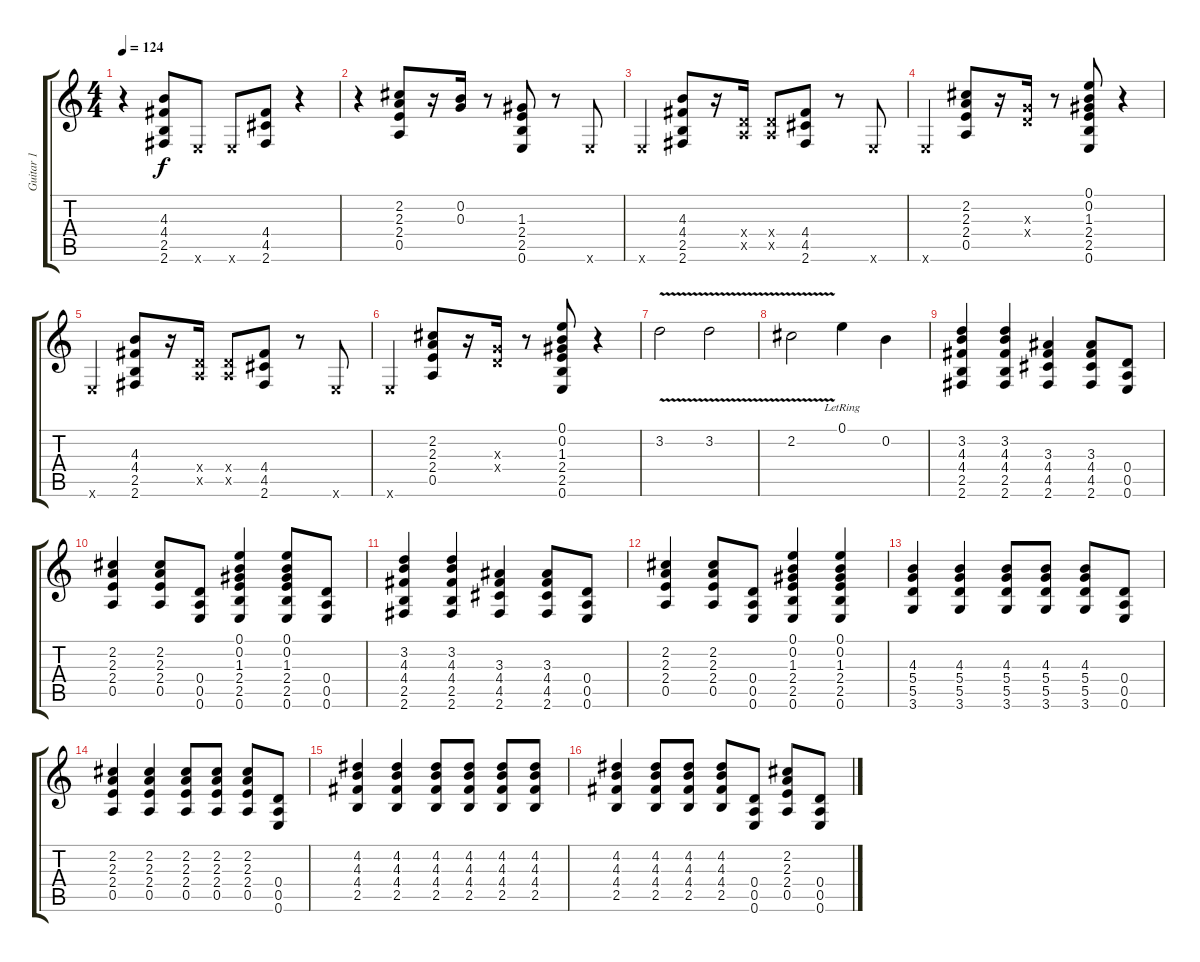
\track ("Guitar 1" "Guitar 1") {instrument distortionguitar}
\staff {score tabs}
\tuning (E4 B3 G3 D3 A2 E2) {hide}
\ts (4 4)
\tempo 124
\clef g2
\ks c
r.4{dy f} (4.3 4.4 2.5 2.6).8 0.6{x}.8 0.6{x}.8 (4.4 4.5 2.6).8 r.4 |
r.4 (2.2 2.3 2.4 0.5).8 r.16 (0.2 0.3).16 r.8 (1.3 2.4 2.5 0.6).8 r.8 0.6{x}.8 |
0.6{x}.4 (4.3 4.4 2.5 2.6).8 r.16 (0.4{x} 0.5{x}).16 (0.4{x} 0.5{x}).8 (4.4 4.5 2.6).8 r.8 0.6{x}.8 |
0.6{x}.4 (2.2 2.3 2.4 0.5).8 r.16 (0.3{x} 0.4{x}).16 r.8 (0.1 0.2 1.3 2.4 2.5 0.6).8 r.4 |
0.6{x}.4 (4.3 4.4 2.5 2.6).8 r.16 (0.4{x} 0.5{x}).16 (0.4{x} 0.5{x}).8 (4.4 4.5 2.6).8 r.8 0.6{x}.8 |
0.6{x}.4 (2.2 2.3 2.4 0.5).8 r.16 (0.3{x} 0.4{x}).16 r.8 (0.1 0.2 1.3 2.4 2.5 0.6).8 r.4 |
3.2{v}.2 3.2{v}.2 |
2.2{v}.2 0.1{lr}.4 0.2.4 |
(3.2 4.3 4.4 2.5 2.6).4 (3.2 4.3 4.4 2.5 2.6).4 (3.3 4.4 4.5 2.6).4 (3.3 4.4 4.5 2.6).8 (0.4 0.5 0.6).8 |
(2.2 2.3 2.4 0.5).4 (2.2 2.3 2.4 0.5).8 (0.4 0.5 0.6).8 (0.1 0.2 1.3 2.4 2.5 0.6).4 (0.1 0.2 1.3 2.4 2.5 0.6).8 (0.4 0.5 0.6).8 |
(3.2 4.3 4.4 2.5 2.6).4 (3.2 4.3 4.4 2.5 2.6).4 (3.3 4.4 4.5 2.6).4 (3.3 4.4 4.5 2.6).8 (0.4 0.5 0.6).8 |
(2.2 2.3 2.4 0.5).4 (2.2 2.3 2.4 0.5).8 (0.4 0.5 0.6).8 (0.1 0.2 1.3 2.4 2.5 0.6).4 (0.1 0.2 1.3 2.4 2.5 0.6).4 |
(4.3 5.4 5.5 3.6).4 (4.3 5.4 5.5 3.6).4 (4.3 5.4 5.5 3.6).8 (4.3 5.4 5.5 3.6).8 (4.3 5.4 5.5 3.6).8 (0.4 0.5 0.6).8 |
(2.2 2.3 2.4 0.5).4 (2.2 2.3 2.4 0.5).4 (2.2 2.3 2.4 0.5).8 (2.2 2.3 2.4 0.5).8 (2.2 2.3 2.4 0.5).8 (0.4 0.5 0.6).8 |
(4.2 4.3 4.4 2.5).4 (4.2 4.3 4.4 2.5).4 (4.2 4.3 4.4 2.5).8 (4.2 4.3 4.4 2.5).8 (4.2 4.3 4.4 2.5).8 (4.2 4.3 4.4 2.5).8 |
(4.2 4.3 4.4 2.5).4 (4.2 4.3 4.4 2.5).8 (4.2 4.3 4.4 2.5).8 (4.2 4.3 4.4 2.5).8 (0.4 0.5 0.6).8 (2.2 2.3 2.4 0.5).8 (0.4 0.5 0.6).8
